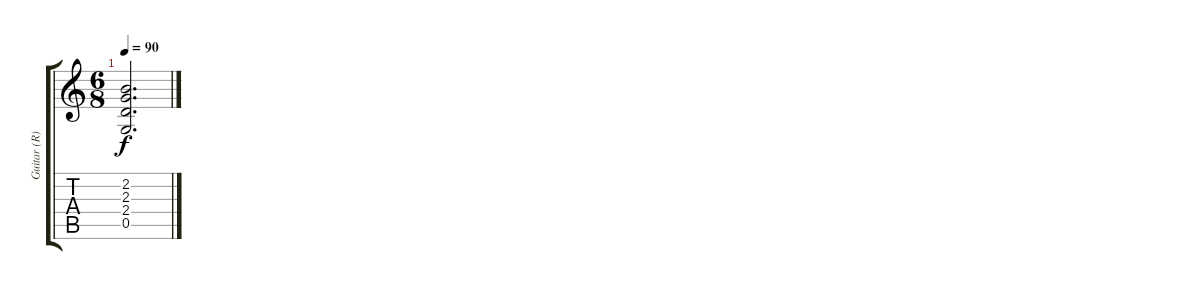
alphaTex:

\track ("Guitar (R)" "Guitar (R)") {instrument distortionguitar}
\staff {score tabs}
\tuning (D4 A3 F3 C3 G2 D2) {hide}
\ts (6 8)
\tempo 90
\clef g2
\ks c
(2.2{t} 2.3{t} 2.4{t} 0.5{t}).2{d dy f}
